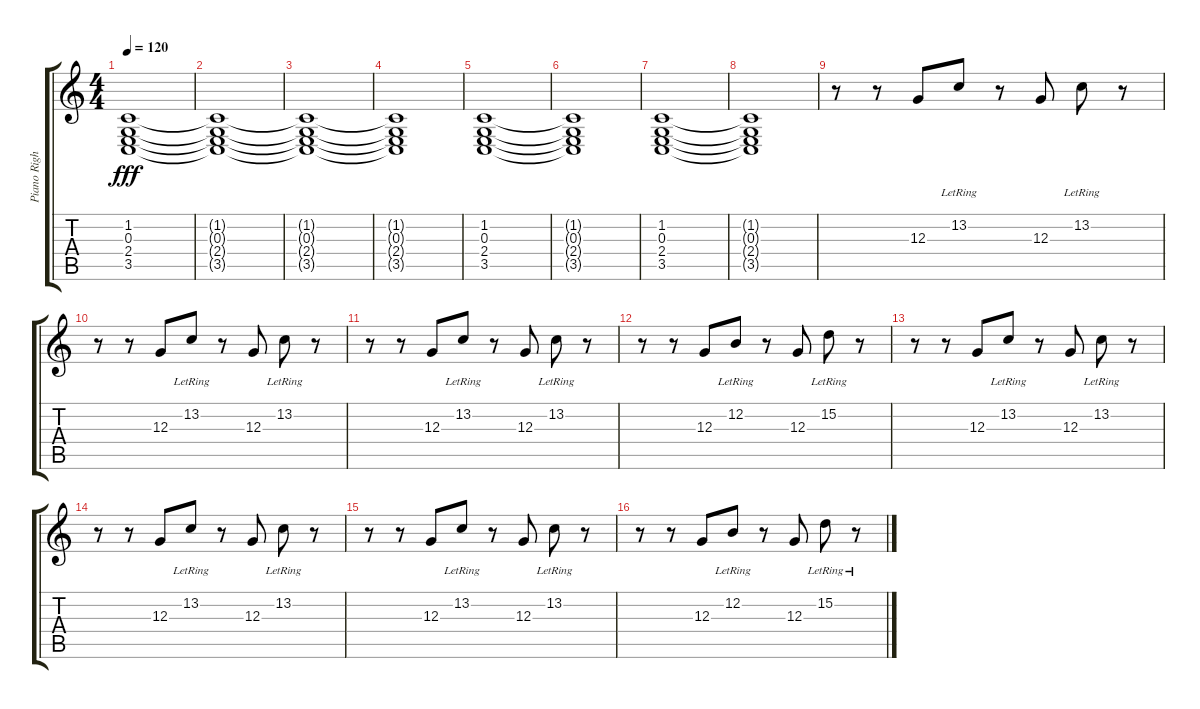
\track ("Piano Right Hand" "Piano Righ") {instrument brightacousticpiano}
\staff {score tabs}
\tuning (E4 B3 G3 D3 A2 E2) {hide}
\ts (4 4)
\tempo 120
\clef g2
\ks c
(1.2 0.3 2.4 3.5).1{dy fff volume 6 instrument stringensemble1} |
(1.2{t} 0.3{t} 2.4{t} 3.5{t}).1 |
(1.2{t} 0.3{t} 2.4{t} 3.5{t}).1 |
(1.2{t} 0.3{t} 2.4{t} 3.5{t}).1 |
(1.2 0.3 2.4 3.5).1 |
(1.2{t} 0.3{t} 2.4{t} 3.5{t}).1 |
(1.2 0.3 2.4 3.5).1 |
(1.2{t} 0.3{t} 2.4{t} 3.5{t}).1 |
r.8{volume 16 instrument acousticgrandpiano} r.8 12.3.8 13.2{lr}.8 r.8 12.3.8 13.2{lr}.8 r.8 |
r.8 r.8 12.3.8 13.2{lr}.8 r.8 12.3.8 13.2{lr}.8 r.8 |
r.8 r.8 12.3.8 13.2{lr}.8 r.8 12.3.8 13.2{lr}.8 r.8 |
r.8 r.8 12.3.8 12.2{lr}.8 r.8 12.3.8 15.2{lr}.8 r.8 |
r.8 r.8 12.3.8 13.2{lr}.8 r.8 12.3.8 13.2{lr}.8 r.8 |
r.8 r.8 12.3.8 13.2{lr}.8 r.8 12.3.8 13.2{lr}.8 r.8 |
r.8 r.8 12.3.8 13.2{lr}.8 r.8 12.3.8 13.2{lr}.8 r.8 |
r.8 r.8 12.3.8 12.2{lr}.8 r.8 12.3.8 15.2{lr}.8 r.8
